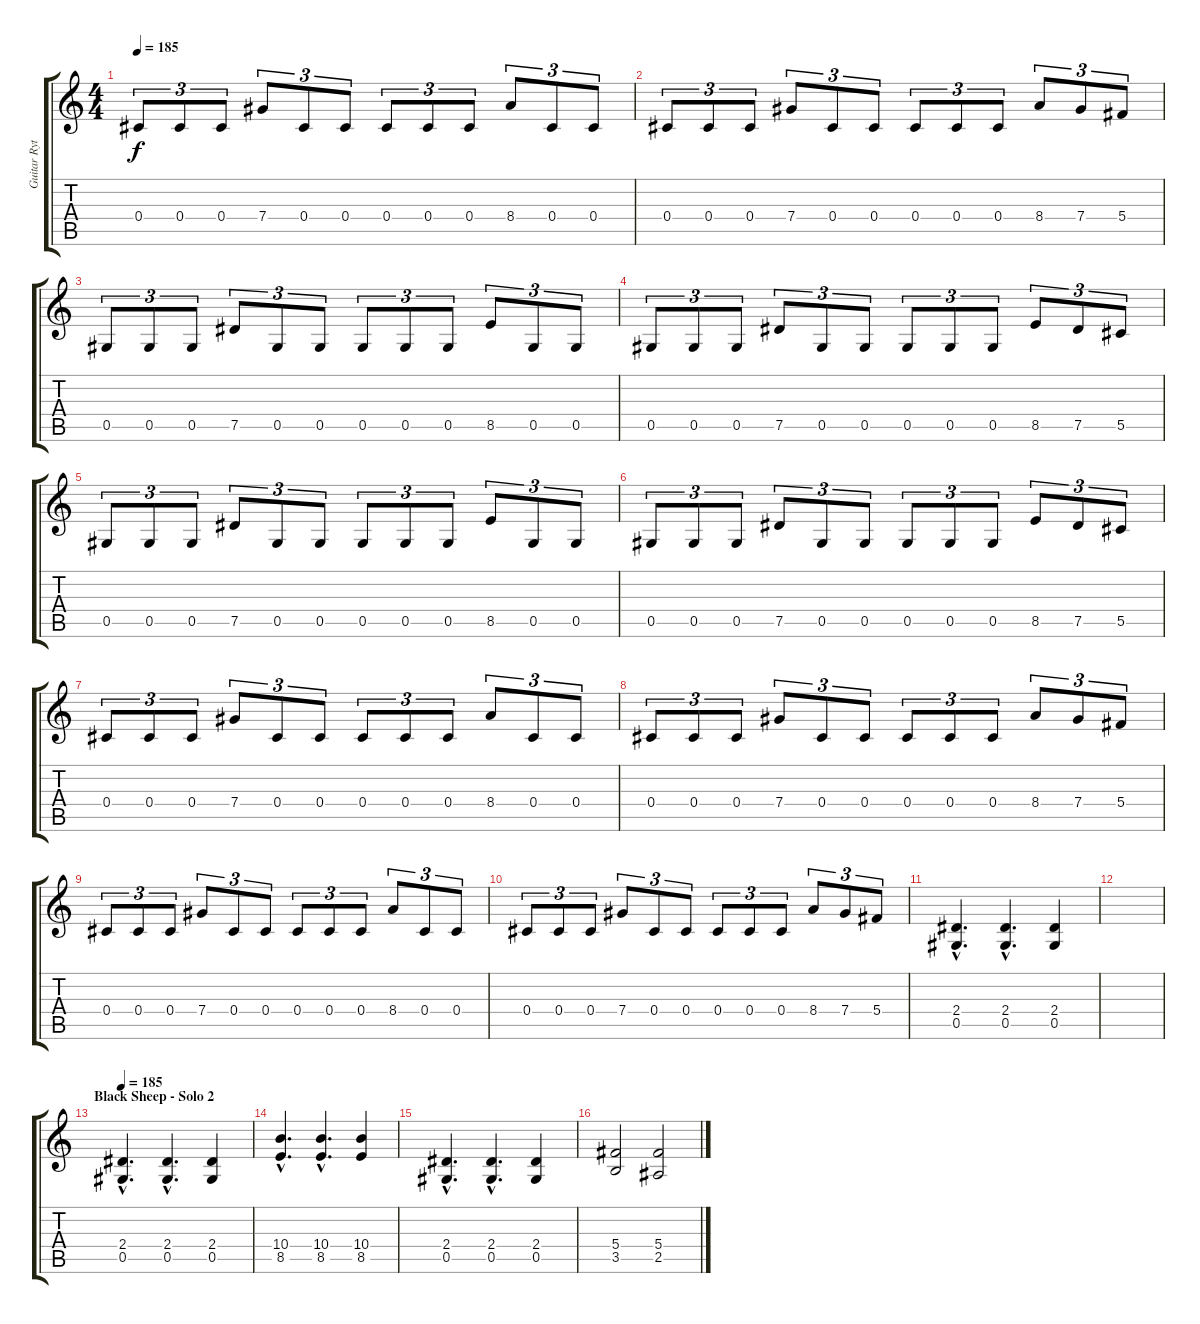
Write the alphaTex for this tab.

\track ("Guitar Rythme" "Guitar Ryt") {instrument distortionguitar}
\staff {score tabs}
\tuning (Eb4 Bb3 Gb3 Db3 Ab2 Eb2) {hide}
\ts (4 4)
\tempo 185
\clef g2
\ks c
0.4.8{tu (3 2) dy f} 0.4.8{tu (3 2)} 0.4.8{tu (3 2)} 7.4.8{tu (3 2)} 0.4.8{tu (3 2)} 0.4.8{tu (3 2)} 0.4.8{tu (3 2)} 0.4.8{tu (3 2)} 0.4.8{tu (3 2)} 8.4.8{tu (3 2)} 0.4.8{tu (3 2)} 0.4.8{tu (3 2)} |
0.4.8{tu (3 2)} 0.4.8{tu (3 2)} 0.4.8{tu (3 2)} 7.4.8{tu (3 2)} 0.4.8{tu (3 2)} 0.4.8{tu (3 2)} 0.4.8{tu (3 2)} 0.4.8{tu (3 2)} 0.4.8{tu (3 2)} 8.4.8{tu (3 2)} 7.4.8{tu (3 2)} 5.4.8{tu (3 2)} |
0.5.8{tu (3 2)} 0.5.8{tu (3 2)} 0.5.8{tu (3 2)} 7.5.8{tu (3 2)} 0.5.8{tu (3 2)} 0.5.8{tu (3 2)} 0.5.8{tu (3 2)} 0.5.8{tu (3 2)} 0.5.8{tu (3 2)} 8.5.8{tu (3 2)} 0.5.8{tu (3 2)} 0.5.8{tu (3 2)} |
0.5.8{tu (3 2)} 0.5.8{tu (3 2)} 0.5.8{tu (3 2)} 7.5.8{tu (3 2)} 0.5.8{tu (3 2)} 0.5.8{tu (3 2)} 0.5.8{tu (3 2)} 0.5.8{tu (3 2)} 0.5.8{tu (3 2)} 8.5.8{tu (3 2)} 7.5.8{tu (3 2)} 5.5.8{tu (3 2)} |
0.5.8{tu (3 2)} 0.5.8{tu (3 2)} 0.5.8{tu (3 2)} 7.5.8{tu (3 2)} 0.5.8{tu (3 2)} 0.5.8{tu (3 2)} 0.5.8{tu (3 2)} 0.5.8{tu (3 2)} 0.5.8{tu (3 2)} 8.5.8{tu (3 2)} 0.5.8{tu (3 2)} 0.5.8{tu (3 2)} |
0.5.8{tu (3 2)} 0.5.8{tu (3 2)} 0.5.8{tu (3 2)} 7.5.8{tu (3 2)} 0.5.8{tu (3 2)} 0.5.8{tu (3 2)} 0.5.8{tu (3 2)} 0.5.8{tu (3 2)} 0.5.8{tu (3 2)} 8.5.8{tu (3 2)} 7.5.8{tu (3 2)} 5.5.8{tu (3 2)} |
0.4.8{tu (3 2)} 0.4.8{tu (3 2)} 0.4.8{tu (3 2)} 7.4.8{tu (3 2)} 0.4.8{tu (3 2)} 0.4.8{tu (3 2)} 0.4.8{tu (3 2)} 0.4.8{tu (3 2)} 0.4.8{tu (3 2)} 8.4.8{tu (3 2)} 0.4.8{tu (3 2)} 0.4.8{tu (3 2)} |
0.4.8{tu (3 2)} 0.4.8{tu (3 2)} 0.4.8{tu (3 2)} 7.4.8{tu (3 2)} 0.4.8{tu (3 2)} 0.4.8{tu (3 2)} 0.4.8{tu (3 2)} 0.4.8{tu (3 2)} 0.4.8{tu (3 2)} 8.4.8{tu (3 2)} 7.4.8{tu (3 2)} 5.4.8{tu (3 2)} |
0.4.8{tu (3 2)} 0.4.8{tu (3 2)} 0.4.8{tu (3 2)} 7.4.8{tu (3 2)} 0.4.8{tu (3 2)} 0.4.8{tu (3 2)} 0.4.8{tu (3 2)} 0.4.8{tu (3 2)} 0.4.8{tu (3 2)} 8.4.8{tu (3 2)} 0.4.8{tu (3 2)} 0.4.8{tu (3 2)} |
0.4.8{tu (3 2)} 0.4.8{tu (3 2)} 0.4.8{tu (3 2)} 7.4.8{tu (3 2)} 0.4.8{tu (3 2)} 0.4.8{tu (3 2)} 0.4.8{tu (3 2)} 0.4.8{tu (3 2)} 0.4.8{tu (3 2)} 8.4.8{tu (3 2)} 7.4.8{tu (3 2)} 5.4.8{tu (3 2)} |
(2.4{hac} 0.5{hac}).4{d} (2.4{hac} 0.5{hac}).4{d} (2.4 0.5).4 |
|
\section ("" "Black Sheep - Solo 2")
\tempo 185
(2.4{hac} 0.5{hac}).4{d} (2.4{hac} 0.5{hac}).4{d} (2.4 0.5).4 |
(10.4{hac} 8.5{hac}).4{d} (10.4{hac} 8.5{hac}).4{d} (10.4 8.5).4 |
(2.4{hac} 0.5{hac}).4{d} (2.4{hac} 0.5{hac}).4{d} (2.4 0.5).4 |
(5.4 3.5).2 (5.4 2.5).2
